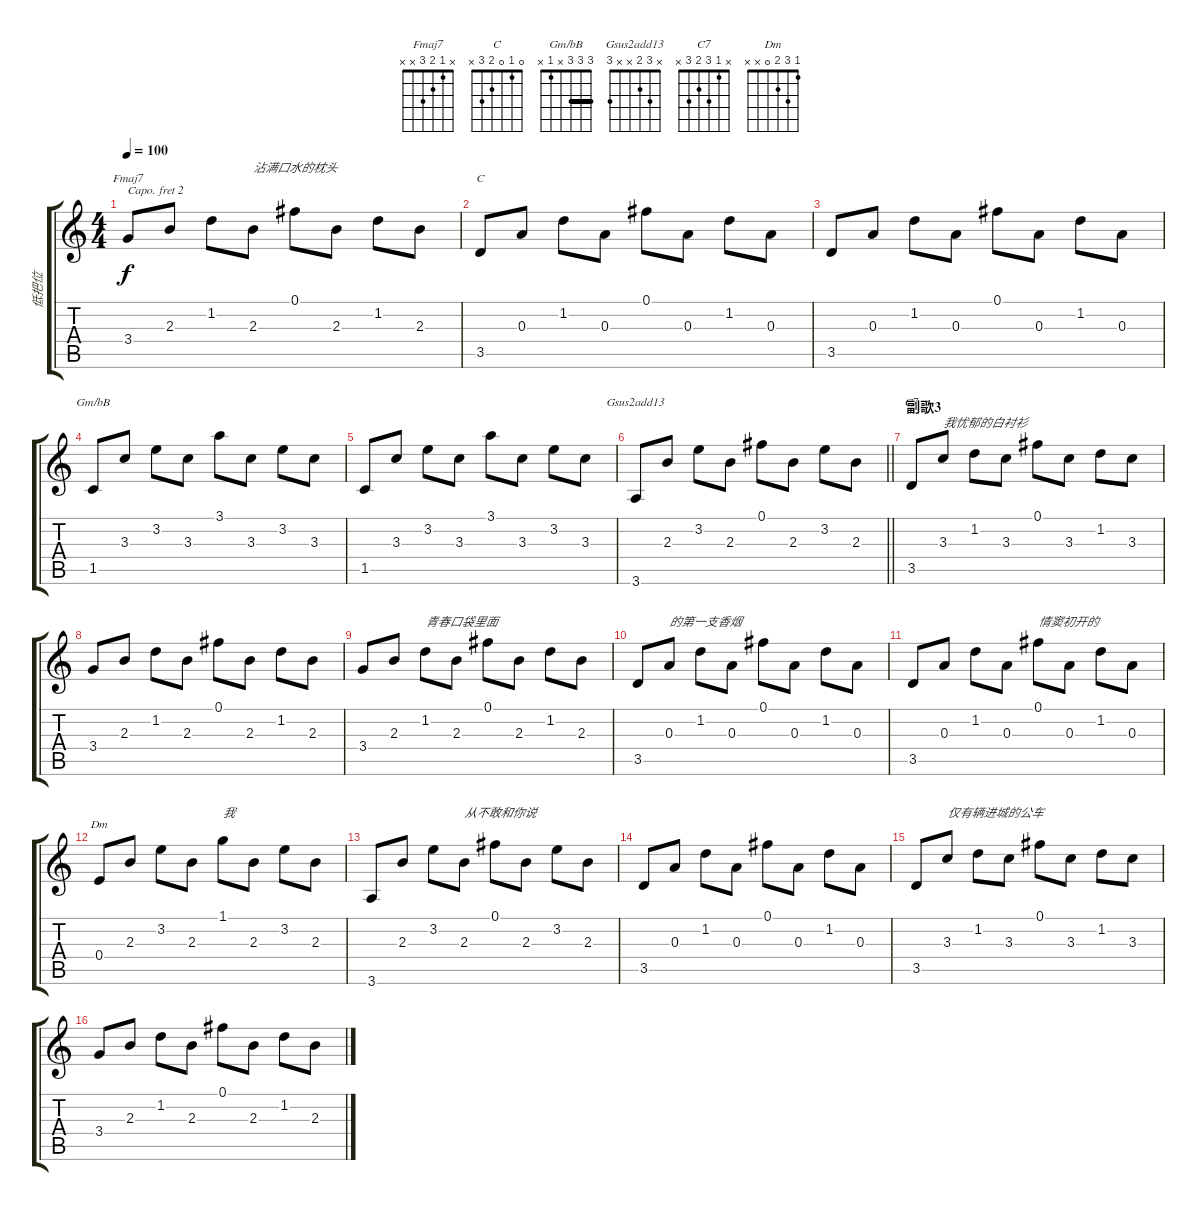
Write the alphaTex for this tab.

\track ("低把位" "低把位") {instrument acousticguitarsteel}
\staff {score tabs}
\capo 2
\tuning (E4 B3 G3 D3 A2 E2) {hide}
\chord ("Fmaj7" x 1 2 3 x x)
\chord ("C" 0 1 0 2 3 x)
\chord ("Gm/bB" 3 3 3 x 1 x) {barre 3}
\chord ("Gsus2add13" x 3 2 x x 3)
\chord ("C7" x 1 3 2 3 x)
\chord ("Dm" 1 3 2 0 x x)
\ts (4 4)
\tempo 100
\clef g2
\ks c
3.4.8{ch "Fmaj7" dy f} 2.3.8 1.2.8 2.3.8{txt "沾满口水的枕头"} 0.1.8 2.3.8 1.2.8 2.3.8 |
3.5.8{ch "C"} 0.3.8 1.2.8 0.3.8 0.1.8 0.3.8 1.2.8 0.3.8 |
3.5.8 0.3.8 1.2.8 0.3.8 0.1.8 0.3.8 1.2.8 0.3.8 |
1.5.8{ch "Gm/bB"} 3.3.8 3.2.8 3.3.8 3.1.8 3.3.8 3.2.8 3.3.8 |
1.5.8 3.3.8 3.2.8 3.3.8 3.1.8 3.3.8 3.2.8 3.3.8 |
\barLineRight lightlight
3.6.8{ch "Gsus2add13"} 2.3.8 3.2.8 2.3.8 0.1.8 2.3.8 3.2.8 2.3.8 |
\section ("" "副歌3")
3.5.8{ch "C7"} 3.3.8{txt "我忧郁的白衬衫"} 1.2.8 3.3.8 0.1.8 3.3.8 1.2.8 3.3.8 |
3.4.8 2.3.8 1.2.8 2.3.8 0.1.8 2.3.8 1.2.8 2.3.8 |
3.4.8 2.3.8 1.2.8{txt "青春口袋里面"} 2.3.8 0.1.8 2.3.8 1.2.8 2.3.8 |
3.5.8 0.3.8{txt "的第一支香烟"} 1.2.8 0.3.8 0.1.8 0.3.8 1.2.8 0.3.8 |
3.5.8 0.3.8 1.2.8 0.3.8 0.1.8{txt "情窦初开的"} 0.3.8 1.2.8 0.3.8 |
0.4.8{ch "Dm"} 2.3.8 3.2.8 2.3.8 1.1.8{txt "我"} 2.3.8 3.2.8 2.3.8 |
3.6.8 2.3.8 3.2.8 2.3.8{txt "从不敢和你说"} 0.1.8 2.3.8 3.2.8 2.3.8 |
3.5.8 0.3.8 1.2.8 0.3.8 0.1.8 0.3.8 1.2.8 0.3.8 |
3.5.8 3.3.8{txt "仅有辆进城的公车"} 1.2.8 3.3.8 0.1.8 3.3.8 1.2.8 3.3.8 |
3.4.8 2.3.8 1.2.8 2.3.8 0.1.8 2.3.8 1.2.8 2.3.8
